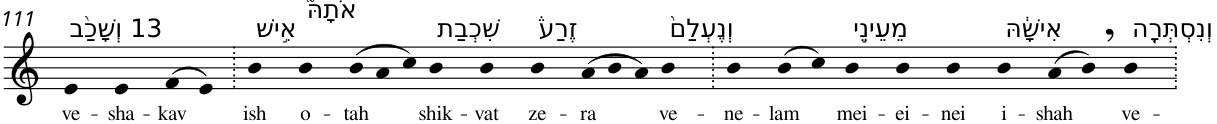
**kern	**text
*part1	*part1
*staff1	*staff1
*I"Piano	*
*I'Pno	*
!!LO:PB:g=z
*clefG2	*
*k[]	*
=111	=111
!LO:TX:a:t=13 וְשָׁכַ֨ב	!
!	!LO:LY:b
4e	ve-
!	!LO:LY:b
4e	-sha-
!	!LO:LY:b
(>8f	-kav
8e)	.
=112.	=112.
!LO:TX:a:t=אִ֣ישׁ	!
!	!LO:LY:b
4b	ish
!LO:TX:a:t=אֹתָהּ֮	!
!	!LO:LY:b
4b	o-
*Xtuplet	*
!	!LO:LY:b
(>12b	-tah
12a	.
12cc)	.
!LO:TX:a:t=שִׁכְבַת	!
!	!LO:LY:b
4b	shik-
!	!LO:LY:b
4b	-vat
!LO:TX:a:t=זֶרַע֒	!
!	!LO:LY:b
4b	ze-
!	!LO:LY:b
(>12a	-ra
12b	.
12a)	.
!LO:TX:a:t=וְנֶעְלַם֙	!
!	!LO:LY:b
4b	ve-
=113.	=113.
!	!LO:LY:b
4b	-ne-
!	!LO:LY:b
(>8b	-lam
8cc)	.
!LO:TX:a:t=מֵעֵינֵ֣י	!
!	!LO:LY:b
4b	mei-
!	!LO:LY:b
4b	-ei-
!	!LO:LY:b
4b	-nei
!LO:TX:a:t=אִישָׁ֔הּ	!
!	!LO:LY:b
4b	i-
!	!LO:LY:b
(>8a	-shah
8b,)	.
!LO:TX:a:t=וְנִסְתְּרָ֖ה	!
!	!LO:LY:b
4b	ve-
=.	=.
*-	*-
